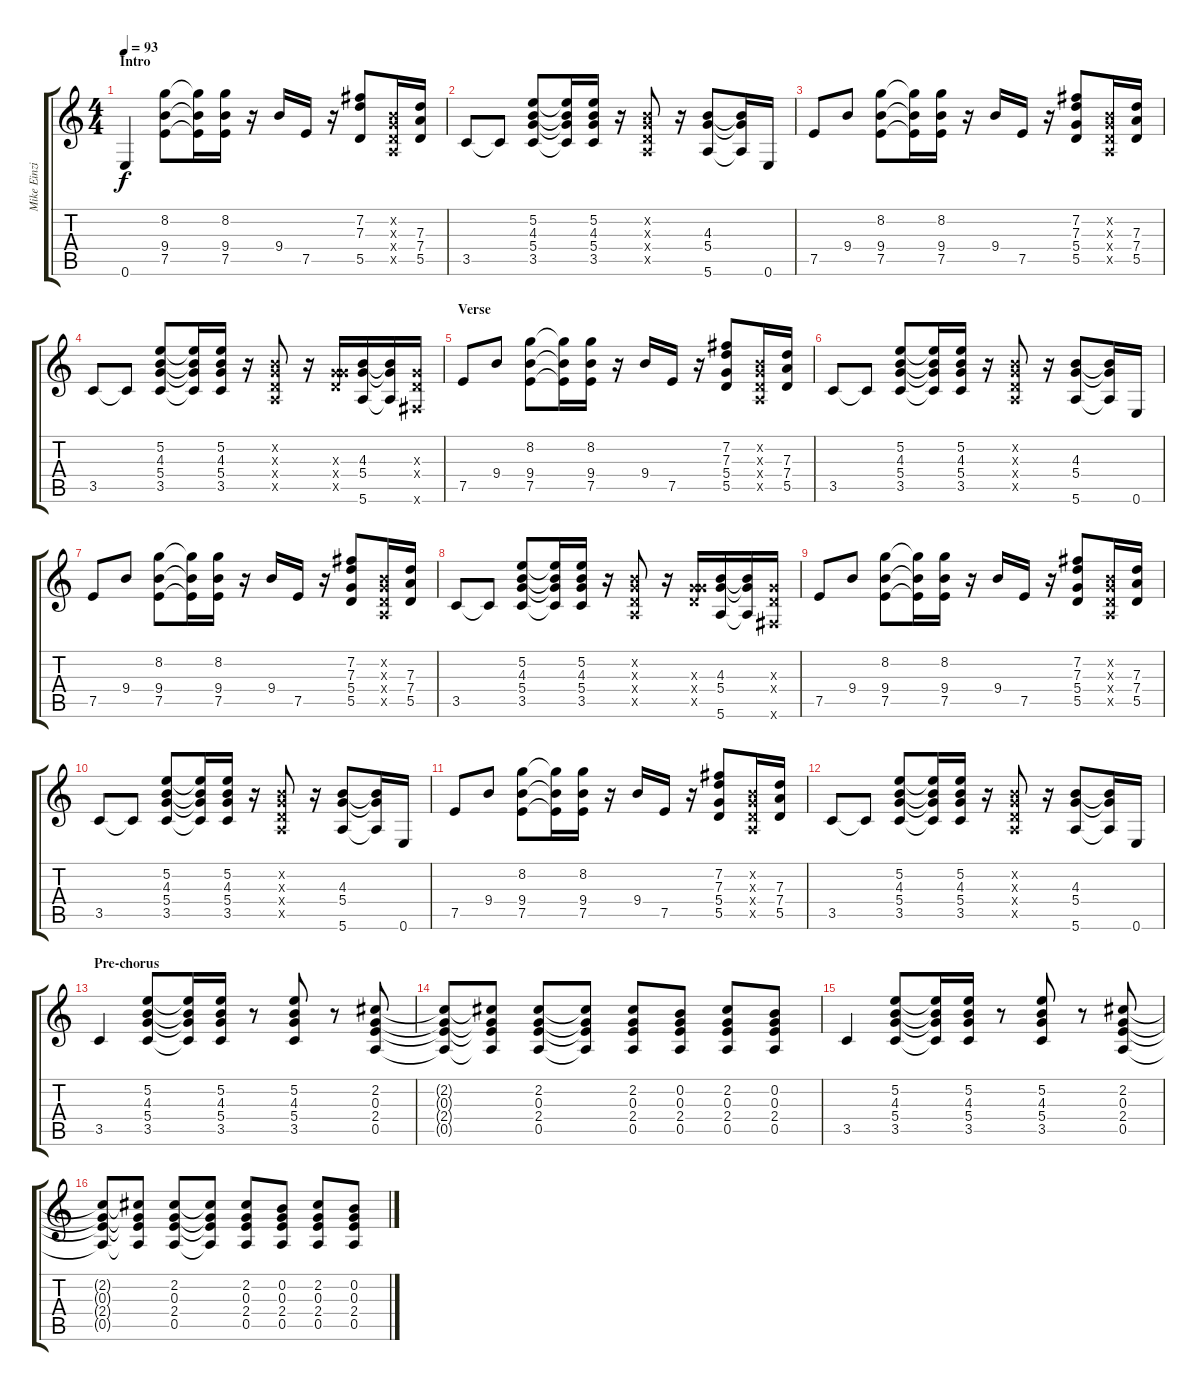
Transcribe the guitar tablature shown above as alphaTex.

\track ("Mike Einziger" "Mike Einzi") {instrument acousticguitarsteel}
\staff {score tabs}
\tuning (E4 B3 G3 D3 A2 E2) {hide}
\ts (4 4)
\section ("" "Intro")
\tempo 93
\clef g2
\ks c
0.6.4{dy f instrument acousticguitarsteel} (8.2 9.4 7.5).8 (8.2{t} 9.4{t} 7.5{t}).16 (8.2 9.4 7.5).16 r.16 9.4.16 7.5.16 r.16 (7.2 7.3 5.5).8 (0.2{x} 0.3{x} 0.4{x} 0.5{x}).16 (7.3 7.4 5.5).16 |
3.5.8 3.5{t}.8 (5.2 4.3 5.4 3.5).8 (5.2{t} 4.3{t} 5.4{t} 3.5{t}).16 (5.2 4.3 5.4 3.5).16 r.16 (0.2{x} 0.3{x} 0.4{x} 0.5{x}).8 r.16 (4.3 5.4 5.6).8 (4.3{t} 5.4{t} 5.6{t}).16 0.6.16 |
7.5.8 9.4.8 (8.2 9.4 7.5).8 (8.2{t} 9.4{t} 7.5{t}).16 (8.2 9.4 7.5).16 r.16 9.4.16 7.5.16 r.16 (7.2 7.3 5.4 5.5).8 (0.2{x} 0.3{x} 0.4{x} 0.5{x}).16 (7.3 7.4 5.5).16 |
3.5.8 3.5{t}.8 (5.2 4.3 5.4 3.5).8 (5.2{t} 4.3{t} 5.4{t} 3.5{t}).16 (5.2 4.3 5.4 3.5).16 r.16 (0.2{x} 0.3{x} 0.4{x} 0.5{x}).8 r.16 (0.3{x} 5.4{x} 5.5{x}).16 (4.3 5.4 5.6).16 (4.3{t} 5.4{t} 5.6{t}).16 (0.3{x} 0.4{x} 2.6{x}).16 |
\section ("" "Verse")
7.5.8 9.4.8 (8.2 9.4 7.5).8 (8.2{t} 9.4{t} 7.5{t}).16 (8.2 9.4 7.5).16 r.16 9.4.16 7.5.16 r.16 (7.2 7.3 5.4 5.5).8 (0.2{x} 0.3{x} 0.4{x} 0.5{x}).16 (7.3 7.4 5.5).16 |
3.5.8 3.5{t}.8 (5.2 4.3 5.4 3.5).8 (5.2{t} 4.3{t} 5.4{t} 3.5{t}).16 (5.2 4.3 5.4 3.5).16 r.16 (0.2{x} 0.3{x} 0.4{x} 0.5{x}).8 r.16 (4.3 5.4 5.6).8 (4.3{t} 5.4{t} 5.6{t}).16 0.6.16 |
7.5.8 9.4.8 (8.2 9.4 7.5).8 (8.2{t} 9.4{t} 7.5{t}).16 (8.2 9.4 7.5).16 r.16 9.4.16 7.5.16 r.16 (7.2 7.3 5.4 5.5).8 (0.2{x} 0.3{x} 0.4{x} 0.5{x}).16 (7.3 7.4 5.5).16 |
3.5.8 3.5{t}.8 (5.2 4.3 5.4 3.5).8 (5.2{t} 4.3{t} 5.4{t} 3.5{t}).16 (5.2 4.3 5.4 3.5).16 r.16 (0.2{x} 0.3{x} 0.4{x} 0.5{x}).8 r.16 (0.3{x} 5.4{x} 5.5{x}).16 (4.3 5.4 5.6).16 (4.3{t} 5.4{t} 5.6{t}).16 (0.3{x} 0.4{x} 2.6{x}).16 |
7.5.8 9.4.8 (8.2 9.4 7.5).8 (8.2{t} 9.4{t} 7.5{t}).16 (8.2 9.4 7.5).16 r.16 9.4.16 7.5.16 r.16 (7.2 7.3 5.4 5.5).8 (0.2{x} 0.3{x} 0.4{x} 0.5{x}).16 (7.3 7.4 5.5).16 |
3.5.8 3.5{t}.8 (5.2 4.3 5.4 3.5).8 (5.2{t} 4.3{t} 5.4{t} 3.5{t}).16 (5.2 4.3 5.4 3.5).16 r.16 (0.2{x} 0.3{x} 0.4{x} 0.5{x}).8 r.16 (4.3 5.4 5.6).8 (4.3{t} 5.4{t} 5.6{t}).16 0.6.16 |
7.5.8 9.4.8 (8.2 9.4 7.5).8 (8.2{t} 9.4{t} 7.5{t}).16 (8.2 9.4 7.5).16 r.16 9.4.16 7.5.16 r.16 (7.2 7.3 5.4 5.5).8 (0.2{x} 0.3{x} 0.4{x} 0.5{x}).16 (7.3 7.4 5.5).16 |
3.5.8 3.5{t}.8 (5.2 4.3 5.4 3.5).8 (5.2{t} 4.3{t} 5.4{t} 3.5{t}).16 (5.2 4.3 5.4 3.5).16 r.16 (0.2{x} 0.3{x} 0.4{x} 0.5{x}).8 r.16 (4.3 5.4 5.6).8 (4.3{t} 5.4{t} 5.6{t}).16 0.6.16 |
\section ("" "Pre-chorus")
3.5.4 (5.2 4.3 5.4 3.5).8 (5.2{t} 4.3{t} 5.4{t} 3.5{t}).16 (5.2 4.3 5.4 3.5).16 r.8 (5.2 4.3 5.4 3.5).8 r.8 (2.2 0.3 2.4 0.5).8 |
(2.2{t} 0.3{t} 2.4{t} 0.5{t}).8 (2.2{t} 0.3{t} 2.4{t} 0.5{t}).8 (2.2 0.3 2.4 0.5).8 (2.2{t} 0.3{t} 2.4{t} 0.5{t}).8 (2.2 0.3 2.4 0.5).8 (0.2 0.3 2.4 0.5).8 (2.2 0.3 2.4 0.5).8 (0.2 0.3 2.4 0.5).8 |
3.5.4 (5.2 4.3 5.4 3.5).8 (5.2{t} 4.3{t} 5.4{t} 3.5{t}).16 (5.2 4.3 5.4 3.5).16 r.8 (5.2 4.3 5.4 3.5).8 r.8 (2.2 0.3 2.4 0.5).8 |
(2.2{t} 0.3{t} 2.4{t} 0.5{t}).8 (2.2{t} 0.3{t} 2.4{t} 0.5{t}).8 (2.2 0.3 2.4 0.5).8 (2.2{t} 0.3{t} 2.4{t} 0.5{t}).8 (2.2 0.3 2.4 0.5).8 (0.2 0.3 2.4 0.5).8 (2.2 0.3 2.4 0.5).8 (0.2 0.3 2.4 0.5).8
